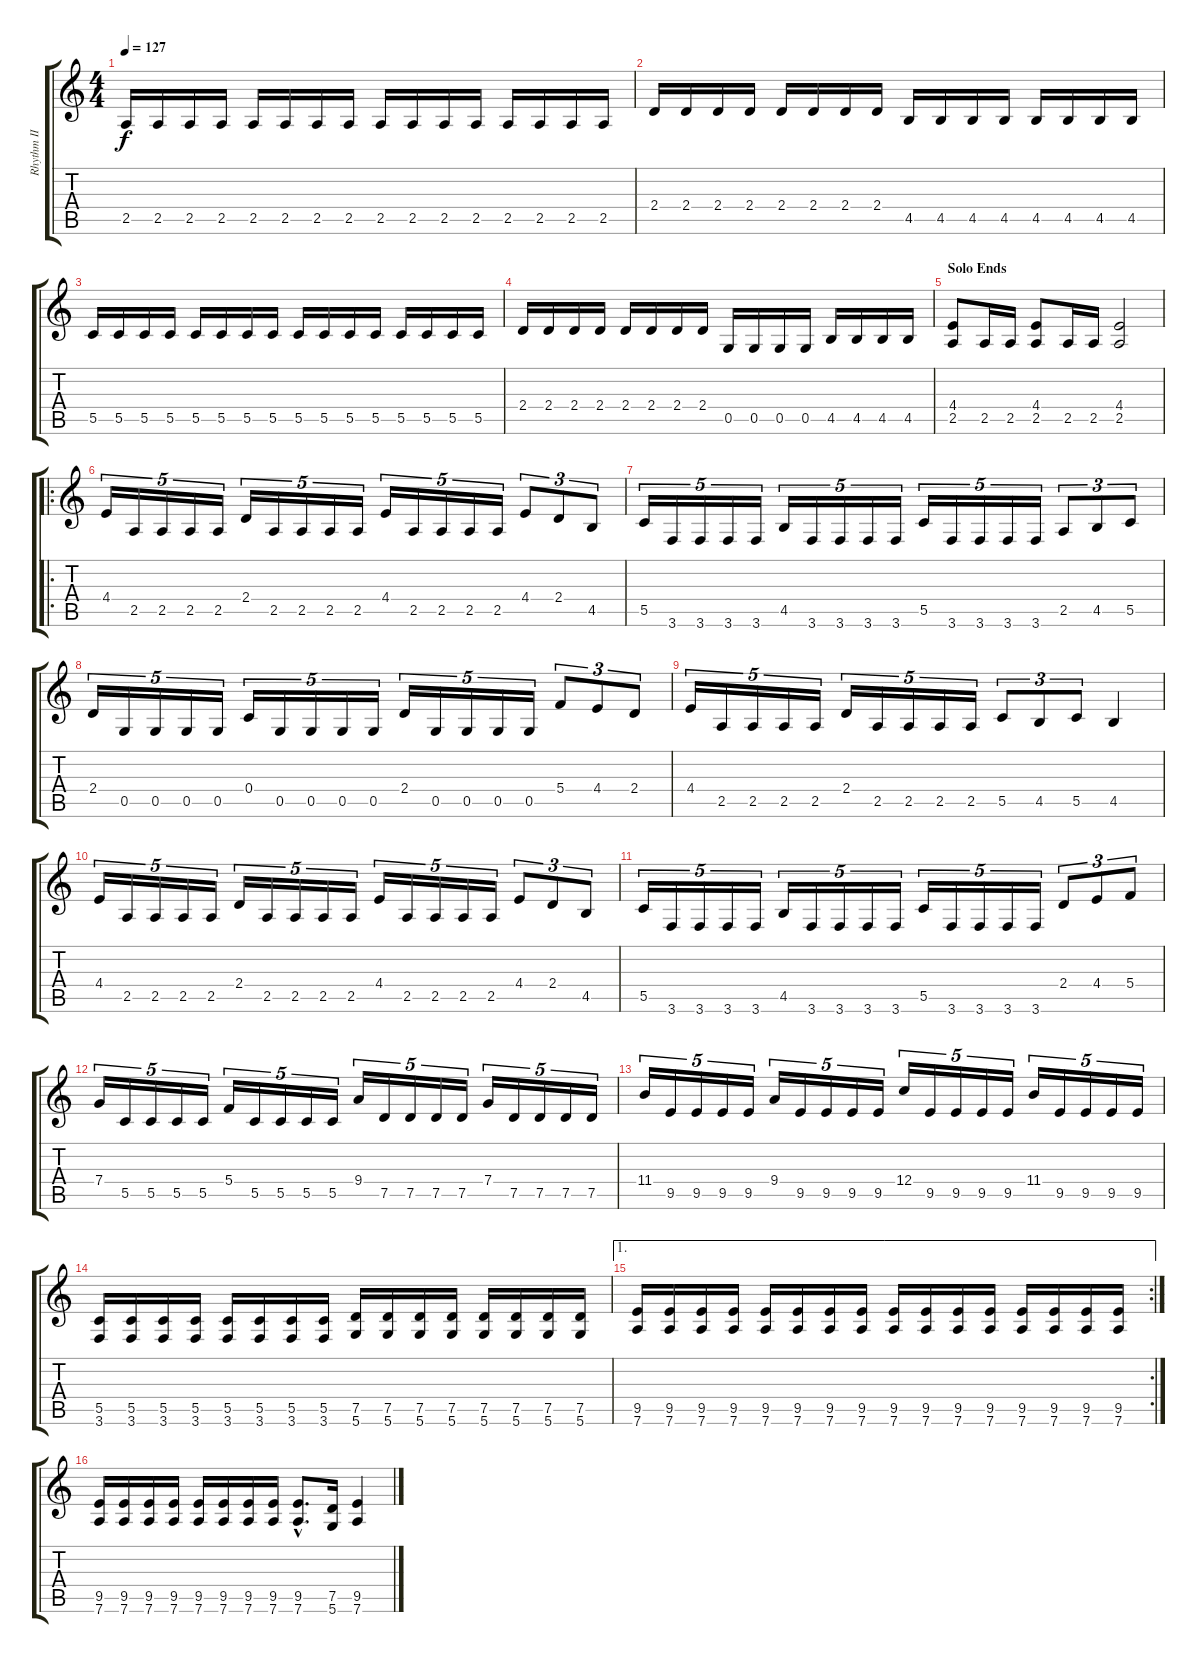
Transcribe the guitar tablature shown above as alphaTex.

\track ("Rhythm II" "Rhythm II") {instrument distortionguitar}
\staff {score tabs}
\tuning (D4 A3 F3 C3 G2 D2) {hide}
\ts (4 4)
\tempo 127
\clef g2
\ks c
2.5.16{dy f} 2.5.16 2.5.16 2.5.16 2.5.16 2.5.16 2.5.16 2.5.16 2.5.16 2.5.16 2.5.16 2.5.16 2.5.16 2.5.16 2.5.16 2.5.16 |
2.4.16 2.4.16 2.4.16 2.4.16 2.4.16 2.4.16 2.4.16 2.4.16 4.5.16 4.5.16 4.5.16 4.5.16 4.5.16 4.5.16 4.5.16 4.5.16 |
5.5.16 5.5.16 5.5.16 5.5.16 5.5.16 5.5.16 5.5.16 5.5.16 5.5.16 5.5.16 5.5.16 5.5.16 5.5.16 5.5.16 5.5.16 5.5.16 |
2.4.16 2.4.16 2.4.16 2.4.16 2.4.16 2.4.16 2.4.16 2.4.16 0.5.16 0.5.16 0.5.16 0.5.16 4.5.16 4.5.16 4.5.16 4.5.16 |
\section ("" "Solo Ends")
(4.4 2.5).8 2.5.16 2.5.16 (4.4 2.5).8 2.5.16 2.5.16 (4.4 2.5).2 |
\ro
4.4.16{tu (5 4)} 2.5.16{tu (5 4)} 2.5.16{tu (5 4)} 2.5.16{tu (5 4)} 2.5.16{tu (5 4)} 2.4.16{tu (5 4)} 2.5.16{tu (5 4)} 2.5.16{tu (5 4)} 2.5.16{tu (5 4)} 2.5.16{tu (5 4)} 4.4.16{tu (5 4)} 2.5.16{tu (5 4)} 2.5.16{tu (5 4)} 2.5.16{tu (5 4)} 2.5.16{tu (5 4)} 4.4.8{tu (3 2)} 2.4.8{tu (3 2)} 4.5.8{tu (3 2)} |
5.5.16{tu (5 4)} 3.6.16{tu (5 4)} 3.6.16{tu (5 4)} 3.6.16{tu (5 4)} 3.6.16{tu (5 4)} 4.5.16{tu (5 4)} 3.6.16{tu (5 4)} 3.6.16{tu (5 4)} 3.6.16{tu (5 4)} 3.6.16{tu (5 4)} 5.5.16{tu (5 4)} 3.6.16{tu (5 4)} 3.6.16{tu (5 4)} 3.6.16{tu (5 4)} 3.6.16{tu (5 4)} 2.5.8{tu (3 2)} 4.5.8{tu (3 2)} 5.5.8{tu (3 2)} |
2.4.16{tu (5 4)} 0.5.16{tu (5 4)} 0.5.16{tu (5 4)} 0.5.16{tu (5 4)} 0.5.16{tu (5 4)} 0.4.16{tu (5 4)} 0.5.16{tu (5 4)} 0.5.16{tu (5 4)} 0.5.16{tu (5 4)} 0.5.16{tu (5 4)} 2.4.16{tu (5 4)} 0.5.16{tu (5 4)} 0.5.16{tu (5 4)} 0.5.16{tu (5 4)} 0.5.16{tu (5 4)} 5.4.8{tu (3 2)} 4.4.8{tu (3 2)} 2.4.8{tu (3 2)} |
4.4.16{tu (5 4)} 2.5.16{tu (5 4)} 2.5.16{tu (5 4)} 2.5.16{tu (5 4)} 2.5.16{tu (5 4)} 2.4.16{tu (5 4)} 2.5.16{tu (5 4)} 2.5.16{tu (5 4)} 2.5.16{tu (5 4)} 2.5.16{tu (5 4)} 5.5.8{tu (3 2)} 4.5.8{tu (3 2)} 5.5.8{tu (3 2)} 4.5.4 |
4.4.16{tu (5 4)} 2.5.16{tu (5 4)} 2.5.16{tu (5 4)} 2.5.16{tu (5 4)} 2.5.16{tu (5 4)} 2.4.16{tu (5 4)} 2.5.16{tu (5 4)} 2.5.16{tu (5 4)} 2.5.16{tu (5 4)} 2.5.16{tu (5 4)} 4.4.16{tu (5 4)} 2.5.16{tu (5 4)} 2.5.16{tu (5 4)} 2.5.16{tu (5 4)} 2.5.16{tu (5 4)} 4.4.8{tu (3 2)} 2.4.8{tu (3 2)} 4.5.8{tu (3 2)} |
5.5.16{tu (5 4)} 3.6.16{tu (5 4)} 3.6.16{tu (5 4)} 3.6.16{tu (5 4)} 3.6.16{tu (5 4)} 4.5.16{tu (5 4)} 3.6.16{tu (5 4)} 3.6.16{tu (5 4)} 3.6.16{tu (5 4)} 3.6.16{tu (5 4)} 5.5.16{tu (5 4)} 3.6.16{tu (5 4)} 3.6.16{tu (5 4)} 3.6.16{tu (5 4)} 3.6.16{tu (5 4)} 2.4.8{tu (3 2)} 4.4.8{tu (3 2)} 5.4.8{tu (3 2)} |
7.4.16{tu (5 4)} 5.5.16{tu (5 4)} 5.5.16{tu (5 4)} 5.5.16{tu (5 4)} 5.5.16{tu (5 4)} 5.4.16{tu (5 4)} 5.5.16{tu (5 4)} 5.5.16{tu (5 4)} 5.5.16{tu (5 4)} 5.5.16{tu (5 4)} 9.4.16{tu (5 4)} 7.5.16{tu (5 4)} 7.5.16{tu (5 4)} 7.5.16{tu (5 4)} 7.5.16{tu (5 4)} 7.4.16{tu (5 4)} 7.5.16{tu (5 4)} 7.5.16{tu (5 4)} 7.5.16{tu (5 4)} 7.5.16{tu (5 4)} |
11.4.16{tu (5 4)} 9.5.16{tu (5 4)} 9.5.16{tu (5 4)} 9.5.16{tu (5 4)} 9.5.16{tu (5 4)} 9.4.16{tu (5 4)} 9.5.16{tu (5 4)} 9.5.16{tu (5 4)} 9.5.16{tu (5 4)} 9.5.16{tu (5 4)} 12.4.16{tu (5 4)} 9.5.16{tu (5 4)} 9.5.16{tu (5 4)} 9.5.16{tu (5 4)} 9.5.16{tu (5 4)} 11.4.16{tu (5 4)} 9.5.16{tu (5 4)} 9.5.16{tu (5 4)} 9.5.16{tu (5 4)} 9.5.16{tu (5 4)} |
(5.5 3.6).16 (5.5 3.6).16 (5.5 3.6).16 (5.5 3.6).16 (5.5 3.6).16 (5.5 3.6).16 (5.5 3.6).16 (5.5 3.6).16 (7.5 5.6).16 (7.5 5.6).16 (7.5 5.6).16 (7.5 5.6).16 (7.5 5.6).16 (7.5 5.6).16 (7.5 5.6).16 (7.5 5.6).16 |
\ae 1
\rc 2
(9.5 7.6).16 (9.5 7.6).16 (9.5 7.6).16 (9.5 7.6).16 (9.5 7.6).16 (9.5 7.6).16 (9.5 7.6).16 (9.5 7.6).16 (9.5 7.6).16 (9.5 7.6).16 (9.5 7.6).16 (9.5 7.6).16 (9.5 7.6).16 (9.5 7.6).16 (9.5 7.6).16 (9.5 7.6).16 |
(9.5 7.6).16 (9.5 7.6).16 (9.5 7.6).16 (9.5 7.6).16 (9.5 7.6).16 (9.5 7.6).16 (9.5 7.6).16 (9.5 7.6).16 (9.5{hac} 7.6{hac}).8{d} (7.5 5.6).16 (9.5 7.6).4
